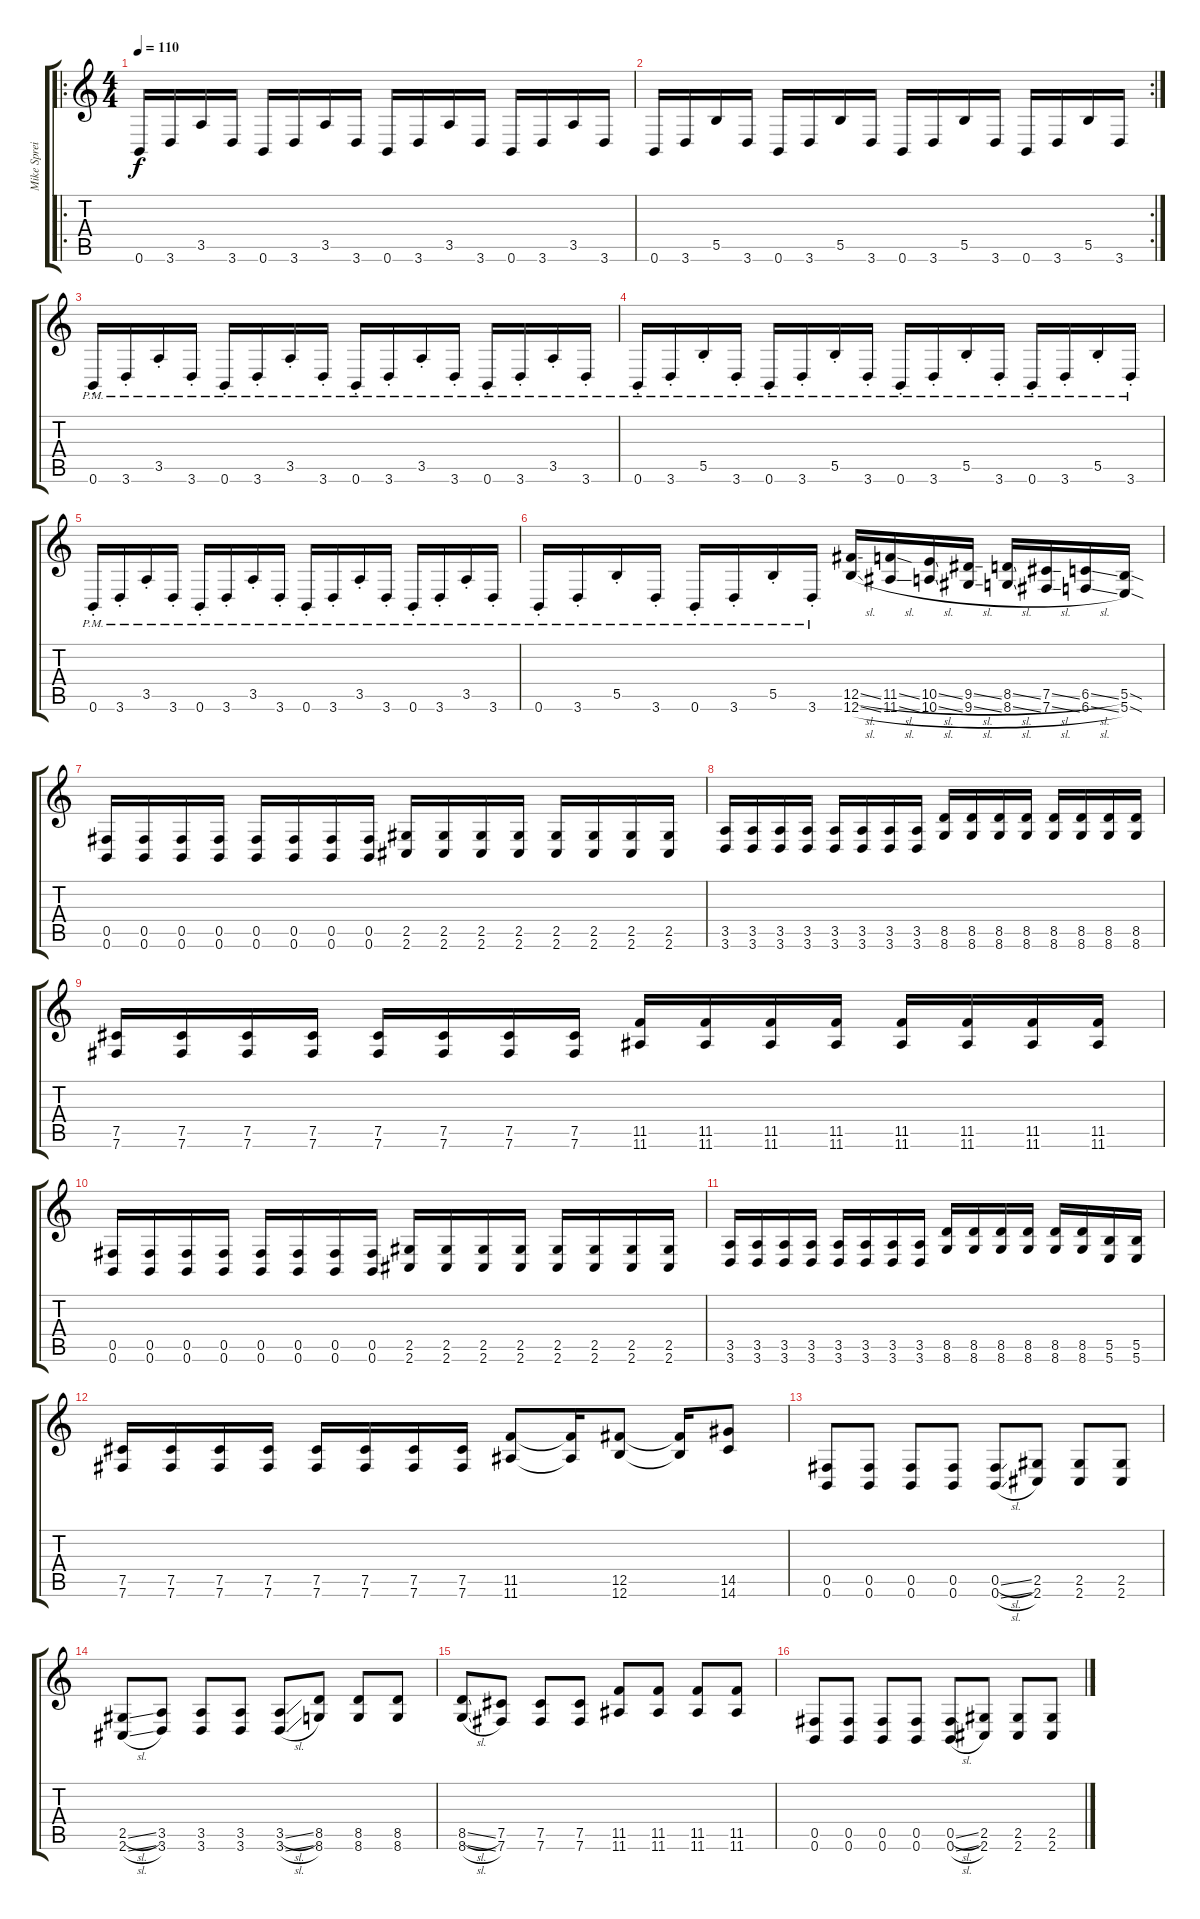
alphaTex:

\track ("Mike Spreitzer" "Mike Sprei") {instrument distortionguitar}
\staff {score tabs}
\tuning (Db4 Ab3 E3 B2 Gb2 B1) {hide}
\ro
\ts (4 4)
\tempo 110
\clef g2
\ks c
0.6.16{dy f} 3.6.16 3.5.16 3.6.16 0.6.16 3.6.16 3.5.16 3.6.16 0.6.16 3.6.16 3.5.16 3.6.16 0.6.16 3.6.16 3.5.16 3.6.16 |
\rc 2
0.6.16 3.6.16 5.5.16 3.6.16 0.6.16 3.6.16 5.5.16 3.6.16 0.6.16 3.6.16 5.5.16 3.6.16 0.6.16 3.6.16 5.5.16 3.6.16 |
0.6{pm st}.16 3.6{pm st}.16 3.5{pm st}.16 3.6{pm st}.16 0.6{pm st}.16 3.6{pm st}.16 3.5{pm st}.16 3.6{pm st}.16 0.6{pm st}.16 3.6{pm st}.16 3.5{pm st}.16 3.6{pm st}.16 0.6{pm st}.16 3.6{pm st}.16 3.5{pm st}.16 3.6{pm st}.16 |
0.6{pm st}.16 3.6{pm st}.16 5.5{pm st}.16 3.6{pm st}.16 0.6{pm st}.16 3.6{pm st}.16 5.5{pm st}.16 3.6{pm st}.16 0.6{pm st}.16 3.6{pm st}.16 5.5{pm st}.16 3.6{pm st}.16 0.6{pm st}.16 3.6{pm st}.16 5.5{pm st}.16 3.6{pm st}.16 |
0.6{pm st}.16 3.6{pm st}.16 3.5{pm st}.16 3.6{pm st}.16 0.6{pm st}.16 3.6{pm st}.16 3.5{pm st}.16 3.6{pm st}.16 0.6{pm st}.16 3.6{pm st}.16 3.5{pm st}.16 3.6{pm st}.16 0.6{pm st}.16 3.6{pm st}.16 3.5{pm st}.16 3.6{pm st}.16 |
0.6{pm st}.16 3.6{pm st}.16 5.5{pm st}.16 3.6{pm st}.16 0.6{pm st}.16 3.6{pm st}.16 5.5{pm st}.16 3.6{pm st}.16 (12.5{sl} 12.6{sl}).16 (11.5{sl} 11.6{sl}).16 (10.5{sl} 10.6{sl}).16 (9.5{sl} 9.6{sl}).16 (8.5{sl} 8.6{sl}).16 (7.5{sl} 7.6{sl}).16 (6.5{sl} 6.6{sl}).16 (5.5{sod} 5.6{sod}).16 |
(0.5 0.6).16 (0.5 0.6).16 (0.5 0.6).16 (0.5 0.6).16 (0.5 0.6).16 (0.5 0.6).16 (0.5 0.6).16 (0.5 0.6).16 (2.5 2.6).16 (2.5 2.6).16 (2.5 2.6).16 (2.5 2.6).16 (2.5 2.6).16 (2.5 2.6).16 (2.5 2.6).16 (2.5 2.6).16 |
(3.5 3.6).16 (3.5 3.6).16 (3.5 3.6).16 (3.5 3.6).16 (3.5 3.6).16 (3.5 3.6).16 (3.5 3.6).16 (3.5 3.6).16 (8.5 8.6).16 (8.5 8.6).16 (8.5 8.6).16 (8.5 8.6).16 (8.5 8.6).16 (8.5 8.6).16 (8.5 8.6).16 (8.5 8.6).16 |
(7.5 7.6).16 (7.5 7.6).16 (7.5 7.6).16 (7.5 7.6).16 (7.5 7.6).16 (7.5 7.6).16 (7.5 7.6).16 (7.5 7.6).16 (11.5 11.6).16 (11.5 11.6).16 (11.5 11.6).16 (11.5 11.6).16 (11.5 11.6).16 (11.5 11.6).16 (11.5 11.6).16 (11.5 11.6).16 |
(0.5 0.6).16 (0.5 0.6).16 (0.5 0.6).16 (0.5 0.6).16 (0.5 0.6).16 (0.5 0.6).16 (0.5 0.6).16 (0.5 0.6).16 (2.5 2.6).16 (2.5 2.6).16 (2.5 2.6).16 (2.5 2.6).16 (2.5 2.6).16 (2.5 2.6).16 (2.5 2.6).16 (2.5 2.6).16 |
(3.5 3.6).16 (3.5 3.6).16 (3.5 3.6).16 (3.5 3.6).16 (3.5 3.6).16 (3.5 3.6).16 (3.5 3.6).16 (3.5 3.6).16 (8.5 8.6).16 (8.5 8.6).16 (8.5 8.6).16 (8.5 8.6).16 (8.5 8.6).16 (8.5 8.6).16 (5.5 5.6).16 (5.5 5.6).16 |
(7.5 7.6).16 (7.5 7.6).16 (7.5 7.6).16 (7.5 7.6).16 (7.5 7.6).16 (7.5 7.6).16 (7.5 7.6).16 (7.5 7.6).16 (11.5 11.6).8 (11.5{t} 11.6{t}).16 (12.5 12.6).8 (12.5{t} 12.6{t}).16 (14.5 14.6).8 |
(0.5 0.6).8 (0.5 0.6).8 (0.5 0.6).8 (0.5 0.6).8 (0.5{sl} 0.6{sl}).8 (2.5 2.6).8 (2.5 2.6).8 (2.5 2.6).8 |
(2.5{sl} 2.6{sl}).8 (3.5 3.6).8 (3.5 3.6).8 (3.5 3.6).8 (3.5{sl} 3.6{sl}).8 (8.5 8.6).8 (8.5 8.6).8 (8.5 8.6).8 |
(8.5{sl} 8.6{sl}).8 (7.5 7.6).8 (7.5 7.6).8 (7.5 7.6).8 (11.5 11.6).8 (11.5 11.6).8 (11.5 11.6).8 (11.5 11.6).8 |
(0.5 0.6).8 (0.5 0.6).8 (0.5 0.6).8 (0.5 0.6).8 (0.5{sl} 0.6{sl}).8 (2.5 2.6).8 (2.5 2.6).8 (2.5 2.6).8
